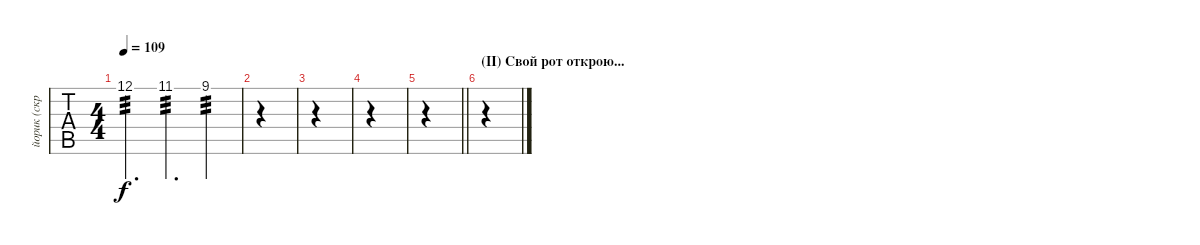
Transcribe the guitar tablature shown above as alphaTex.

\track ("йорик (скрипка)" "йорик (скр") {instrument violin}
\staff {tabs}
\tuning (E4 B3 G3 D3 A2 E2) {hide}
\ts (4 4)
\tempo 109
\clef g2
\ks c
12.1.4{d tp 3 dy f balance 4} 11.1.4{d tp 3} 9.1.4{tp 3} |
|
|
|
\barLineRight lightlight
|
\section ("" "(II) Свой рот открою...")
